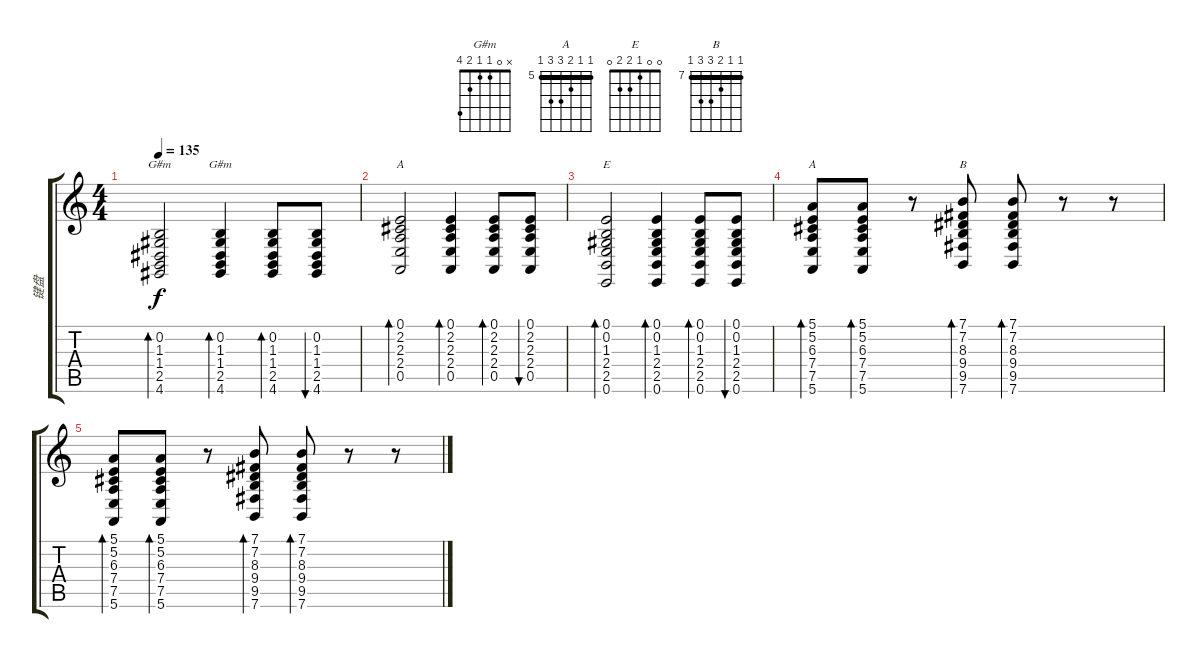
\track ("键盘" "键盘") {instrument electricgrandpiano}
\staff {score tabs}
\tuning (E4 B3 G3 D3 A2 E2) {hide}
\chord ("G#m" 4 4 4 6 6 4) {firstfret 4 barre 4}
\chord ("G#m" x 0 1 1 2 4)
\chord ("A" 0 2 2 2 0 x)
\chord ("E" 0 0 1 2 2 0)
\chord ("A" 5 5 6 7 7 5) {firstfret 5 barre 5}
\chord ("B" 7 7 8 9 9 7) {firstfret 7 barre 7}
\ts (4 4)
\tempo 135
\clef g2
\ks c
(0.2 1.3 1.4 2.5 4.6).2{bd 60 ch "G#m" dy f} (0.2 1.3 1.4 2.5 4.6).4{bd 60 ch "G#m"} (0.2 1.3 1.4 2.5 4.6).8{bd 60} (0.2 1.3 1.4 2.5 4.6).8{bu 60} |
(0.1 2.2 2.3 2.4 0.5).2{bd 60 ch "A"} (0.1 2.2 2.3 2.4 0.5).4{bd 60} (0.1 2.2 2.3 2.4 0.5).8{bd 60} (0.1 2.2 2.3 2.4 0.5).8{bu 60} |
(0.1 0.2 1.3 2.4 2.5 0.6).2{bd 60 ch "E"} (0.1 0.2 1.3 2.4 2.5 0.6).4{bd 60} (0.1 0.2 1.3 2.4 2.5 0.6).8{bd 60} (0.1 0.2 1.3 2.4 2.5 0.6).8{bu 60} |
(5.1 5.2 6.3 7.4 7.5 5.6).8{bd 60 ch "A"} (5.1 5.2 6.3 7.4 7.5 5.6).8{bd 60} r.8 (7.1 7.2 8.3 9.4 9.5 7.6).8{bd 60 ch "B"} (7.1 7.2 8.3 9.4 9.5 7.6).8{bd 60} r.8 r.8 |
(5.1 5.2 6.3 7.4 7.5 5.6).8{bd 60} (5.1 5.2 6.3 7.4 7.5 5.6).8{bd 60} r.8 (7.1 7.2 8.3 9.4 9.5 7.6).8{bd 60} (7.1 7.2 8.3 9.4 9.5 7.6).8{bd 60} r.8 r.8
